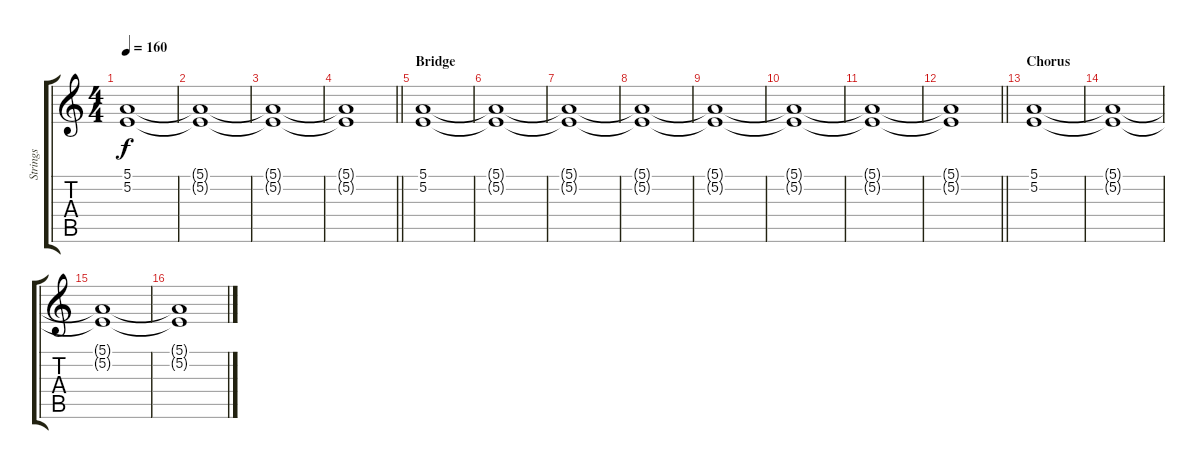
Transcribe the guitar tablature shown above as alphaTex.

\track ("Strings" "Strings") {instrument stringensemble2}
\staff {score tabs}
\tuning (E4 B3 G3 D3 A2 E2) {hide}
\ts (4 4)
\tempo 160
\clef g2
\ks c
(5.1{t} 5.2{t}).1{dy f} |
(5.1{t} 5.2{t}).1 |
(5.1{t} 5.2{t}).1 |
\barLineRight lightlight
(5.1{t} 5.2{t}).1 |
\section ("" "Bridge")
(5.1 5.2).1 |
(5.1{t} 5.2{t}).1 |
(5.1{t} 5.2{t}).1 |
(5.1{t} 5.2{t}).1 |
(5.1{t} 5.2{t}).1 |
(5.1{t} 5.2{t}).1 |
(5.1{t} 5.2{t}).1 |
\barLineRight lightlight
(5.1{t} 5.2{t}).1 |
\section ("" "Chorus")
(5.1 5.2).1 |
(5.1{t} 5.2{t}).1 |
(5.1{t} 5.2{t}).1 |
(5.1{t} 5.2{t}).1
